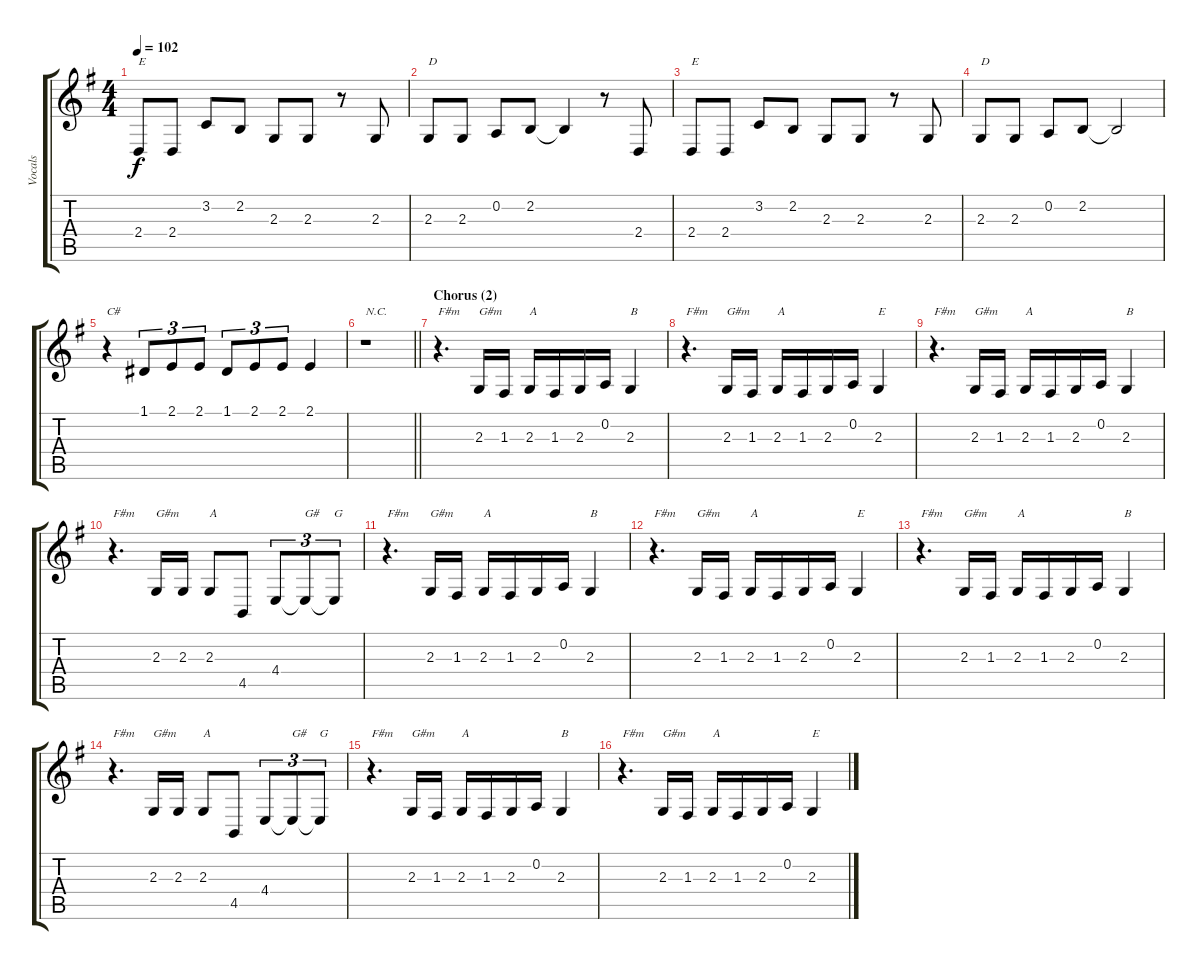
\track ("Vocals" "Vocals") {instrument sopranosax}
\staff {score tabs}
\tuning (D4 A3 F3 C3 G2 D2) {hide}
\ts (4 4)
\tempo 102
\clef g2
\ks eminor
2.4.8{txt "E" dy f} 2.4.8 3.2.8 2.2.8 2.3.8 2.3.8 r.8 2.3.8 |
2.3.8{txt "D"} 2.3.8 0.2.8 2.2.8 2.2{t}.4 r.8 2.4.8 |
2.4.8{txt "E"} 2.4.8 3.2.8 2.2.8 2.3.8 2.3.8 r.8 2.3.8 |
2.3.8{txt "D"} 2.3.8 0.2.8 2.2.8 2.2{t}.2 |
r.4{txt "C#"} 1.1.8{tu (3 2)} 2.1.8{tu (3 2)} 2.1.8{tu (3 2)} 1.1.8{tu (3 2)} 2.1.8{tu (3 2)} 2.1.8{tu (3 2)} 2.1.4 |
\barLineRight lightlight
r.1{txt "N.C."} |
\section ("" "Chorus (2)")
r.4{d txt "F#m"} 2.3.16{txt "G#m"} 1.3.16 2.3.16{txt "A"} 1.3.16 2.3.16 0.2.16 2.3.4{txt "B"} |
r.4{d txt "F#m"} 2.3.16{txt "G#m"} 1.3.16 2.3.16{txt "A"} 1.3.16 2.3.16 0.2.16 2.3.4{txt "E"} |
r.4{d txt "F#m"} 2.3.16{txt "G#m"} 1.3.16 2.3.16{txt "A"} 1.3.16 2.3.16 0.2.16 2.3.4{txt "B"} |
r.4{d txt "F#m"} 2.3.16{txt "G#m"} 2.3.16 2.3.8{txt "A"} 4.5.8 4.4.8{tu (3 2)} 4.4{t}.8{tu (3 2) txt "G#"} 4.4{t}.8{tu (3 2) txt "G"} |
r.4{d txt "F#m"} 2.3.16{txt "G#m"} 1.3.16 2.3.16{txt "A"} 1.3.16 2.3.16 0.2.16 2.3.4{txt "B"} |
r.4{d txt "F#m"} 2.3.16{txt "G#m"} 1.3.16 2.3.16{txt "A"} 1.3.16 2.3.16 0.2.16 2.3.4{txt "E"} |
r.4{d txt "F#m"} 2.3.16{txt "G#m"} 1.3.16 2.3.16{txt "A"} 1.3.16 2.3.16 0.2.16 2.3.4{txt "B"} |
r.4{d txt "F#m"} 2.3.16{txt "G#m"} 2.3.16 2.3.8{txt "A"} 4.5.8 4.4.8{tu (3 2)} 4.4{t}.8{tu (3 2) txt "G#"} 4.4{t}.8{tu (3 2) txt "G"} |
r.4{d txt "F#m"} 2.3.16{txt "G#m"} 1.3.16 2.3.16{txt "A"} 1.3.16 2.3.16 0.2.16 2.3.4{txt "B"} |
r.4{d txt "F#m"} 2.3.16{txt "G#m"} 1.3.16 2.3.16{txt "A"} 1.3.16 2.3.16 0.2.16 2.3.4{txt "E"}
